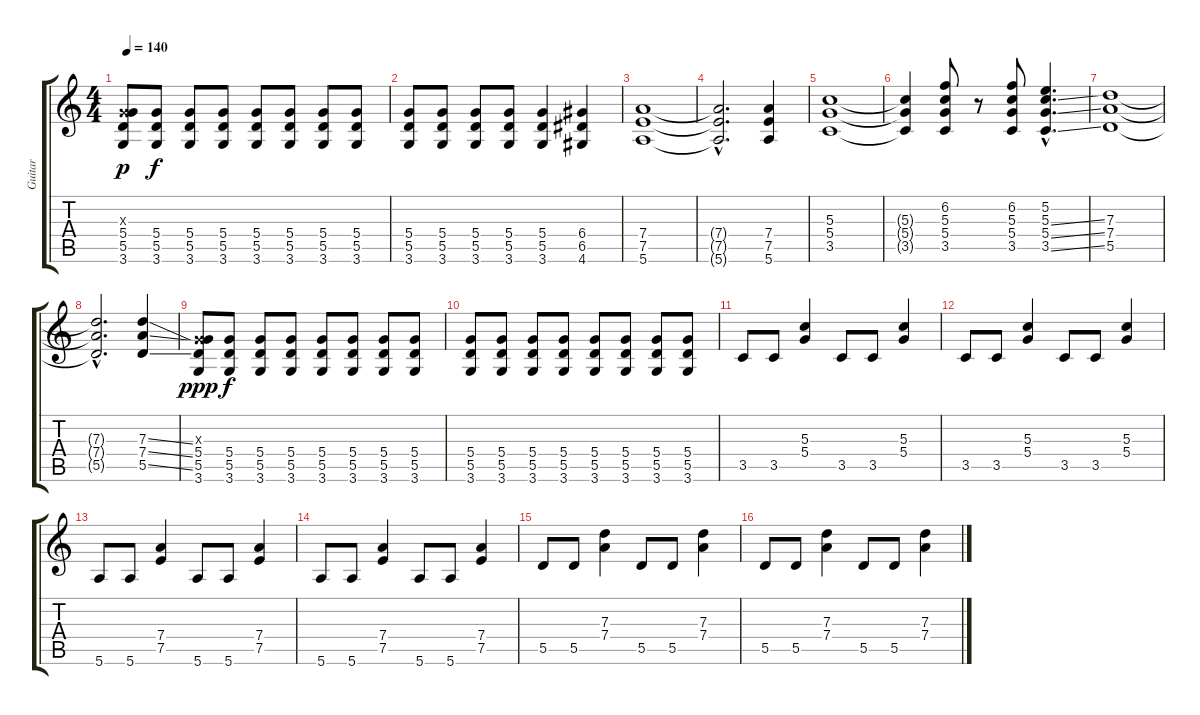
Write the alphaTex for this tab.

\track ("Guitar" "Guitar") {instrument overdrivenguitar}
\staff {score tabs}
\tuning (E4 B3 G3 D3 A2 E2) {hide}
\ts (4 4)
\tempo 140
\clef g2
\ks c
(0.3{x} 5.4 5.5 3.6).8{dy p} (5.4 5.5 3.6).8{dy f} (5.4 5.5 3.6).8 (5.4 5.5 3.6).8 (5.4 5.5 3.6).8 (5.4 5.5 3.6).8 (5.4 5.5 3.6).8 (5.4 5.5 3.6).8 |
(5.4 5.5 3.6).8 (5.4 5.5 3.6).8 (5.4 5.5 3.6).8 (5.4 5.5 3.6).8 (5.4 5.5 3.6).4 (6.4 6.5 4.6).4 |
(7.4 7.5 5.6).1 |
(7.4{hac t} 7.5{hac t} 5.6{hac t}).2{d} (7.4 7.5 5.6).4 |
(5.3 5.4 3.5).1 |
(5.3{t} 5.4{t} 3.5{t}).4 (6.2 5.3 5.4 3.5).8 r.8 (6.2 5.3 5.4 3.5).8 (5.2{hac} 5.3{ss hac} 5.4{ss hac} 3.5{ss hac}).4{d} |
(7.3 7.4 5.5).1 |
(7.3{hac t} 7.4{hac t} 5.5{hac t}).2{d} (7.3{ss} 7.4{ss} 5.5{ss}).4 |
(0.3{x} 5.4 5.5 3.6).8{dy ppp} (5.4 5.5 3.6).8{dy f} (5.4 5.5 3.6).8 (5.4 5.5 3.6).8 (5.4 5.5 3.6).8 (5.4 5.5 3.6).8 (5.4 5.5 3.6).8 (5.4 5.5 3.6).8 |
(5.4 5.5 3.6).8 (5.4 5.5 3.6).8 (5.4 5.5 3.6).8 (5.4 5.5 3.6).8 (5.4 5.5 3.6).8 (5.4 5.5 3.6).8 (5.4 5.5 3.6).8 (5.4 5.5 3.6).8 |
3.5.8 3.5.8 (5.3 5.4).4 3.5.8 3.5.8 (5.3 5.4).4 |
3.5.8 3.5.8 (5.3 5.4).4 3.5.8 3.5.8 (5.3 5.4).4 |
5.6.8 5.6.8 (7.4 7.5).4 5.6.8 5.6.8 (7.4 7.5).4 |
5.6.8 5.6.8 (7.4 7.5).4 5.6.8 5.6.8 (7.4 7.5).4 |
5.5.8 5.5.8 (7.3 7.4).4 5.5.8 5.5.8 (7.3 7.4).4 |
5.5.8 5.5.8 (7.3 7.4).4 5.5.8 5.5.8 (7.3 7.4).4
